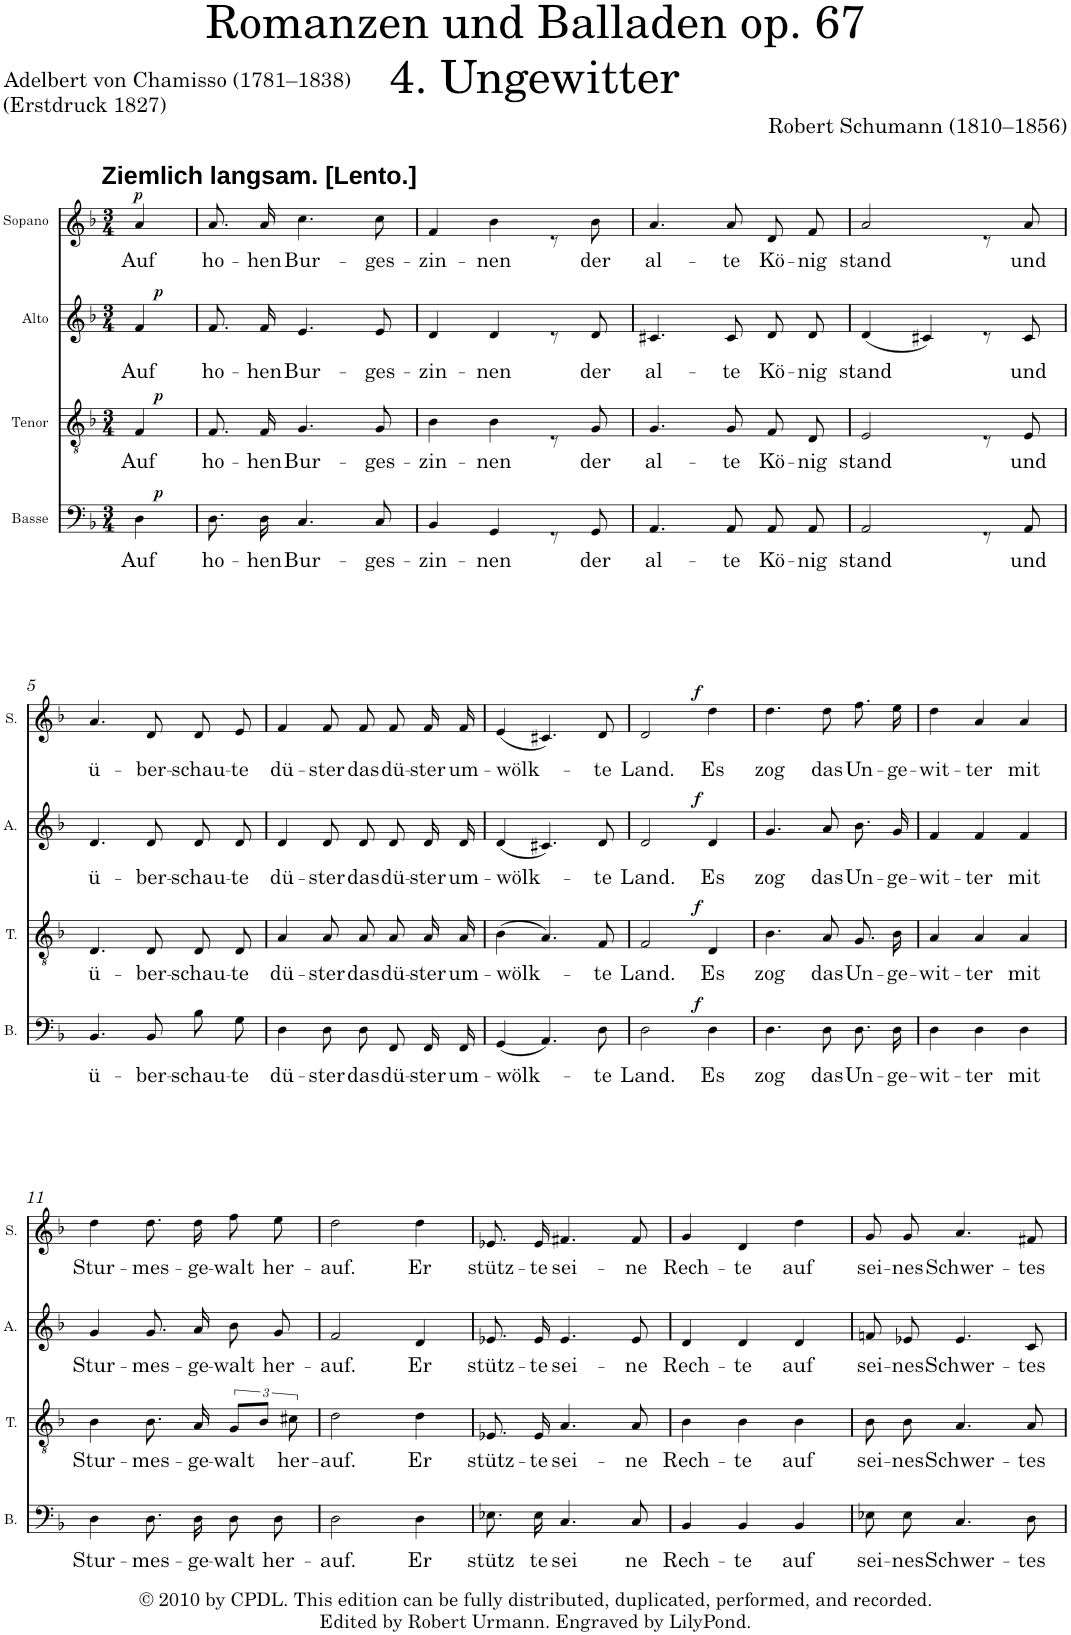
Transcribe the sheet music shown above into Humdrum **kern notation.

**kern	**text	**dynam	**kern	**text	**dynam	**kern	**text	**dynam	**kern	**text	**dynam
*part4	*part4	*part4	*part3	*part3	*part3	*part2	*part2	*part2	*part1	*part1	*part1
*staff4	*staff4	*staff4	*staff3	*staff3	*staff3	*staff2	*staff2	*staff2	*staff1	*staff1	*staff1
*I"Basse	*	*	*I"Tenor	*	*	*I"Alto	*	*	*I"Sopano	*	*
*I'B.	*	*	*I'T.	*	*	*I'A.	*	*	*I'S.	*	*
*stria5	*	*	*stria5	*	*	*stria5	*	*	*stria5	*	*
*clefF4	*	*	*clefGv2	*	*	*clefG2	*	*	*clefG2	*	*
*k[b-]	*	*	*k[b-]	*	*	*k[b-]	*	*	*k[b-]	*	*
*F:	*	*	*F:	*	*	*F:	*	*	*F:	*	*
*M3/4	*	*	*M3/4	*	*	*M3/4	*	*	*M3/4	*	*
=	=	=	=	=	=	=	=	=	=	=	=
!	!	!	!	!	!	!	!	!	!LO:TX:a:B:t=Ziemlich langsam. [Lento.]	!	!
!	!LO:LY:b	!	!	!LO:LY:b	!	!	!LO:LY:b	!	!	!LO:LY:b	!LO:DY:a
*^	*	*	*^	*	*	*^	*	*	*	*	*
4D\	12ryy	Auf	.	4F/	12ryy	Auf	.	4f/	12ryy	Auf	.	4a/	Auf	p
!	!	!	!LO:DY:a	!	!	!	!LO:DY:a	!	!	!	!LO:DY:a	!	!	!
.	6ryy	.	p	.	6ryy	.	p	.	6ryy	.	p	.	.	.
=1	=1	=1	=1	=1	=1	=1	=1	=1	=1	=1	=1	=1	=1	=1
!	!	!LO:LY:b	!	!	!	!LO:LY:b	!	!	!	!LO:LY:b	!	!	!LO:LY:b	!
*v	*v	*	*	*	*	*	*	*v	*v	*	*	*	*	*
*	*	*	*v	*v	*	*	*	*	*	*	*	*
8.D\L	ho-	.	8.F/	ho-	.	8.f/L	ho-	.	8.a/L	ho-	.
!	!LO:LY:b	!	!	!LO:LY:b	!	!	!LO:LY:b	!	!	!LO:LY:b	!
16D\Jk	-hen	.	16F/	-hen	.	16f/Jk	-hen	.	16a/Jk	-hen	.
!	!LO:LY:b	!	!	!LO:LY:b	!	!	!LO:LY:b	!	!	!LO:LY:b	!
4.C/	Bur-	.	4.G/	Bur-	.	4.e/	Bur-	.	4.cc\	Bur-	.
!	!LO:LY:b	!	!	!LO:LY:b	!	!	!LO:LY:b	!	!	!LO:LY:b	!
8C/	-ges-	.	8G/	-ges-	.	8e/	-ges-	.	8cc\	-ges-	.
=2	=2	=2	=2	=2	=2	=2	=2	=2	=2	=2	=2
!	!LO:LY:b	!	!	!LO:LY:b	!	!	!LO:LY:b	!	!	!LO:LY:b	!
4BB-/	-zin-	.	4B-\	-zin-	.	4d/	-zin-	.	4f/	-zin-	.
!	!LO:LY:b	!	!	!LO:LY:b	!	!	!LO:LY:b	!	!	!LO:LY:b	!
4GG/	-nen	.	4B-\	-nen	.	4d/	-nen	.	4b-\	-nen	.
8rFF	.	.	8rD	.	.	8rd	.	.	8rc	.	.
!	!LO:LY:b	!	!	!LO:LY:b	!	!	!LO:LY:b	!	!	!LO:LY:b	!
8GG/	der	.	8G/	der	.	8d/	der	.	8b-\	der	.
=3	=3	=3	=3	=3	=3	=3	=3	=3	=3	=3	=3
!	!LO:LY:b	!	!	!LO:LY:b	!	!	!LO:LY:b	!	!	!LO:LY:b	!
4.AA/	al-	.	4.G/	al-	.	4.c#X/	al-	.	4.a/	al-	.
!	!LO:LY:b	!	!	!LO:LY:b	!	!	!LO:LY:b	!	!	!LO:LY:b	!
8AA/	-te	.	8G/	-te	.	8c#/	-te	.	8a/	-te	.
!	!LO:LY:b	!	!	!LO:LY:b	!	!	!LO:LY:b	!	!	!LO:LY:b	!
8AA/L	Kö-	.	8F/	Kö-	.	8d/L	Kö-	.	8d/L	Kö-	.
!	!LO:LY:b	!	!	!LO:LY:b	!	!	!LO:LY:b	!	!	!LO:LY:b	!
8AA/J	-nig	.	8D/	-nig	.	8d/J	-nig	.	8f/J	-nig	.
=4	=4	=4	=4	=4	=4	=4	=4	=4	=4	=4	=4
!	!LO:LY:b	!	!	!LO:LY:b	!	!	!LO:LY:b	!	!	!LO:LY:b	!
2AA/	stand	.	2E/	stand	.	(<4d/	stand	.	2a/	stand	.
.	.	.	.	.	.	4c#X/)	.	.	.	.	.
8rFF	.	.	8rD	.	.	8rd	.	.	8rc	.	.
!	!LO:LY:b	!	!	!LO:LY:b	!	!	!LO:LY:b	!	!	!LO:LY:b	!
8AA/	und	.	8E/	und	.	8c#/	und	.	8a/	und	.
!!LO:LB:g=z
=5	=5	=5	=5	=5	=5	=5	=5	=5	=5	=5	=5
!	!LO:LY:b	!	!	!LO:LY:b	!	!	!LO:LY:b	!	!	!LO:LY:b	!
4.BB-/	ü-	.	4.D/	ü-	.	4.d/	ü-	.	4.a/	ü-	.
!	!LO:LY:b	!	!	!LO:LY:b	!	!	!LO:LY:b	!	!	!LO:LY:b	!
8BB-/	-ber-	.	8D/	-ber-	.	8d/	-ber-	.	8d/	-ber-	.
!	!LO:LY:b	!	!	!LO:LY:b	!	!	!LO:LY:b	!	!	!LO:LY:b	!
8B-\L	-schau-	.	8D/	-schau-	.	8d/L	-schau-	.	8d/L	-schau-	.
!	!LO:LY:b	!	!	!LO:LY:b	!	!	!LO:LY:b	!	!	!LO:LY:b	!
8G\J	-te	.	8D/	-te	.	8d/J	-te	.	8e/J	-te	.
=6	=6	=6	=6	=6	=6	=6	=6	=6	=6	=6	=6
!	!LO:LY:b	!	!	!LO:LY:b	!	!	!LO:LY:b	!	!	!LO:LY:b	!
4D\	dü-	.	4A/	dü-	.	4d/	dü-	.	4f/	dü-	.
!	!LO:LY:b	!	!	!LO:LY:b	!	!	!LO:LY:b	!	!	!LO:LY:b	!
8D\L	-ster	.	8A/	-ster	.	8d/L	-ster	.	8f/L	-ster	.
!	!LO:LY:b	!	!	!LO:LY:b	!	!	!LO:LY:b	!	!	!LO:LY:b	!
8D\J	das	.	8A/	das	.	8d/J	das	.	8f/J	das	.
!	!LO:LY:b	!	!	!LO:LY:b	!	!	!LO:LY:b	!	!	!LO:LY:b	!
8FF/L	dü-	.	8A/	dü-	.	8d/L	dü-	.	8f/L	dü-	.
!	!LO:LY:b	!	!	!LO:LY:b	!	!	!LO:LY:b	!	!	!LO:LY:b	!
16FF/L	-ster	.	16A/	-ster	.	16d/L	-ster	.	16f/L	-ster	.
!	!LO:LY:b	!	!	!LO:LY:b	!	!	!LO:LY:b	!	!	!LO:LY:b	!
16FF/JJ	um-	.	16A/	um-	.	16d/JJ	um-	.	16f/JJ	um-	.
=7	=7	=7	=7	=7	=7	=7	=7	=7	=7	=7	=7
!	!LO:LY:b	!	!	!LO:LY:b	!	!	!LO:LY:b	!	!	!LO:LY:b	!
(<4GG/	-wölk-	.	(>4B-\	-wölk-	.	(<4d/	-wölk-	.	(<4e/	-wölk-	.
4.AA/)	.	.	4.A/)	.	.	4.c#X/)	.	.	4.c#X/)	.	.
!	!LO:LY:b	!	!	!LO:LY:b	!	!	!LO:LY:b	!	!	!LO:LY:b	!
8D\	-te	.	8F/	-te	.	8d/	-te	.	8d/	-te	.
=8	=8	=8	=8	=8	=8	=8	=8	=8	=8	=8	=8
!	!LO:LY:b	!	!	!LO:LY:b	!	!	!LO:LY:b	!	!	!LO:LY:b	!
*^	*	*	*^	*	*	*^	*	*	*^	*	*
2D\	4ryy	Land.	.	2F/	4ryy	Land.	.	2d/	4ryy	Land.	.	2d/	4ryy	Land.	.
.	8ryy	.	.	.	8ryy	.	.	.	8ryy	.	.	.	8ryy	.	.
.	32ryy	.	.	.	32ryy	.	.	.	32ryy	.	.	.	32ryy	.	.
!	!	!	!LO:DY:a	!	!	!	!LO:DY:a	!	!	!	!LO:DY:a	!	!	!	!LO:DY:a
.	4ryy	.	f	.	4ryy	.	f	.	4ryy	.	f	.	4ryy	.	f
!	!	!LO:LY:b	!	!	!	!LO:LY:b	!	!	!	!LO:LY:b	!	!	!	!LO:LY:b	!
4D\	.	Es	.	4D/	.	Es	.	4d/	.	Es	.	4dd\	.	Es	.
.	16.ryy	.	.	.	16.ryy	.	.	.	16.ryy	.	.	.	16.ryy	.	.
=9	=9	=9	=9	=9	=9	=9	=9	=9	=9	=9	=9	=9	=9	=9	=9
!	!	!LO:LY:b	!	!	!	!LO:LY:b	!	!	!	!LO:LY:b	!	!	!	!LO:LY:b	!
*v	*v	*	*	*	*	*	*	*v	*v	*	*	*v	*v	*	*
*	*	*	*v	*v	*	*	*	*	*	*	*	*
4.D\	zog	.	4.B-\	zog	.	4.g/	zog	.	4.dd\	zog	.
!	!LO:LY:b	!	!	!LO:LY:b	!	!	!LO:LY:b	!	!	!LO:LY:b	!
8D\	das	.	8A/	das	.	8a/	das	.	8dd\	das	.
!	!LO:LY:b	!	!	!LO:LY:b	!	!	!LO:LY:b	!	!	!LO:LY:b	!
8.D\L	Un-	.	8.G/	Un-	.	8.b-/L	Un-	.	8.ff\L	Un-	.
!	!LO:LY:b	!	!	!LO:LY:b	!	!	!LO:LY:b	!	!	!LO:LY:b	!
16D\Jk	-ge-	.	16B-\	-ge-	.	16g/Jk	-ge-	.	16ee\Jk	-ge-	.
=10	=10	=10	=10	=10	=10	=10	=10	=10	=10	=10	=10
!	!LO:LY:b	!	!	!LO:LY:b	!	!	!LO:LY:b	!	!	!LO:LY:b	!
4D\	-wit-	.	4A/	-wit-	.	4f/	-wit-	.	4dd\	-wit-	.
!	!LO:LY:b	!	!	!LO:LY:b	!	!	!LO:LY:b	!	!	!LO:LY:b	!
4D\	-ter	.	4A/	-ter	.	4f/	-ter	.	4a/	-ter	.
!	!LO:LY:b	!	!	!LO:LY:b	!	!	!LO:LY:b	!	!	!LO:LY:b	!
4D\	mit	.	4A/	mit	.	4f/	mit	.	4a/	mit	.
!!LO:LB:g=z
=11	=11	=11	=11	=11	=11	=11	=11	=11	=11	=11	=11
!	!LO:LY:b	!	!	!LO:LY:b	!	!	!LO:LY:b	!	!	!LO:LY:b	!
4D\	Stur-	.	4B-\	Stur-	.	4g/	Stur-	.	4dd\	Stur-	.
!	!LO:LY:b	!	!	!LO:LY:b	!	!	!LO:LY:b	!	!	!LO:LY:b	!
8.D\L	-mes-	.	8.B-\	-mes-	.	8.g/L	-mes-	.	8.dd\L	-mes-	.
!	!LO:LY:b	!	!	!LO:LY:b	!	!	!LO:LY:b	!	!	!LO:LY:b	!
16D\Jk	-ge-	.	16A/	-ge-	.	16a/Jk	-ge-	.	16dd\Jk	-ge-	.
!	!LO:LY:b	!	!	!LO:LY:b	!	!	!LO:LY:b	!	!	!LO:LY:b	!
8D\L	-walt	.	12G/L	-walt	.	8b-/L	-walt	.	8ff\L	-walt	.
.	.	.	12B-/J	.	.	.	.	.	.	.	.
!	!LO:LY:b	!	!	!	!	!	!LO:LY:b	!	!	!LO:LY:b	!
8D\J	her-	.	.	.	.	8g/J	her-	.	8ee\J	her-	.
!	!	!	!	!LO:LY:b	!	!	!	!	!	!	!
.	.	.	12c#X\	her-	.	.	.	.	.	.	.
=12	=12	=12	=12	=12	=12	=12	=12	=12	=12	=12	=12
!	!LO:LY:b	!	!	!LO:LY:b	!	!	!LO:LY:b	!	!	!LO:LY:b	!
2D\	-auf.	.	2d\	-auf.	.	2f/	-auf.	.	2dd\	-auf.	.
!	!LO:LY:b	!	!	!LO:LY:b	!	!	!LO:LY:b	!	!	!LO:LY:b	!
4D\	Er	.	4d\	Er	.	4d/	Er	.	4dd\	Er	.
=13	=13	=13	=13	=13	=13	=13	=13	=13	=13	=13	=13
!	!LO:LY:b	!	!	!LO:LY:b	!	!	!LO:LY:b	!	!	!LO:LY:b	!
8.E-X\L	stütz	.	8.E-X/	stütz-	.	8.e-X/L	stütz-	.	8.e-X/L	stütz-	.
!	!LO:LY:b	!	!	!LO:LY:b	!	!	!LO:LY:b	!	!	!LO:LY:b	!
16E-\Jk	te	.	16E-/	-te	.	16e-/Jk	-te	.	16e-/Jk	-te	.
!	!LO:LY:b	!	!	!LO:LY:b	!	!	!LO:LY:b	!	!	!LO:LY:b	!
4.C/	sei	.	4.A/	sei-	.	4.e-/	sei-	.	4.f#X/	sei-	.
!	!LO:LY:b	!	!	!LO:LY:b	!	!	!LO:LY:b	!	!	!LO:LY:b	!
8C/	ne	.	8A/	-ne	.	8e-/	-ne	.	8f#/	-ne	.
=14	=14	=14	=14	=14	=14	=14	=14	=14	=14	=14	=14
!	!LO:LY:b	!	!	!LO:LY:b	!	!	!LO:LY:b	!	!	!LO:LY:b	!
4BB-/	Rech-	.	4B-\	Rech-	.	4d/	Rech-	.	4g/	Rech-	.
!	!LO:LY:b	!	!	!LO:LY:b	!	!	!LO:LY:b	!	!	!LO:LY:b	!
4BB-/	-te	.	4B-\	-te	.	4d/	-te	.	4d/	-te	.
!	!LO:LY:b	!	!	!LO:LY:b	!	!	!LO:LY:b	!	!	!LO:LY:b	!
4BB-/	auf	.	4B-\	auf	.	4d/	auf	.	4dd\	auf	.
=15	=15	=15	=15	=15	=15	=15	=15	=15	=15	=15	=15
!	!LO:LY:b	!	!	!LO:LY:b	!	!	!LO:LY:b	!	!	!LO:LY:b	!
8E-X\L	sei-	.	8B-\	sei-	.	8fn/L	sei-	.	8g/L	sei-	.
!	!LO:LY:b	!	!	!LO:LY:b	!	!	!LO:LY:b	!	!	!LO:LY:b	!
8E-\J	-nes	.	8B-\	-nes	.	8e-X/J	-nes	.	8g/J	-nes	.
!	!LO:LY:b	!	!	!LO:LY:b	!	!	!LO:LY:b	!	!	!LO:LY:b	!
4.C/	Schwer-	.	4.A/	Schwer-	.	4.e-/	Schwer-	.	4.a/	Schwer-	.
!	!LO:LY:b	!	!	!LO:LY:b	!	!	!LO:LY:b	!	!	!LO:LY:b	!
8D\	-tes	.	8A/	-tes	.	8c/	-tes	.	8f#X/	-tes	.
=	=	=	=	=	=	=	=	=	=	=	=
*-	*-	*-	*-	*-	*-	*-	*-	*-	*-	*-	*-
